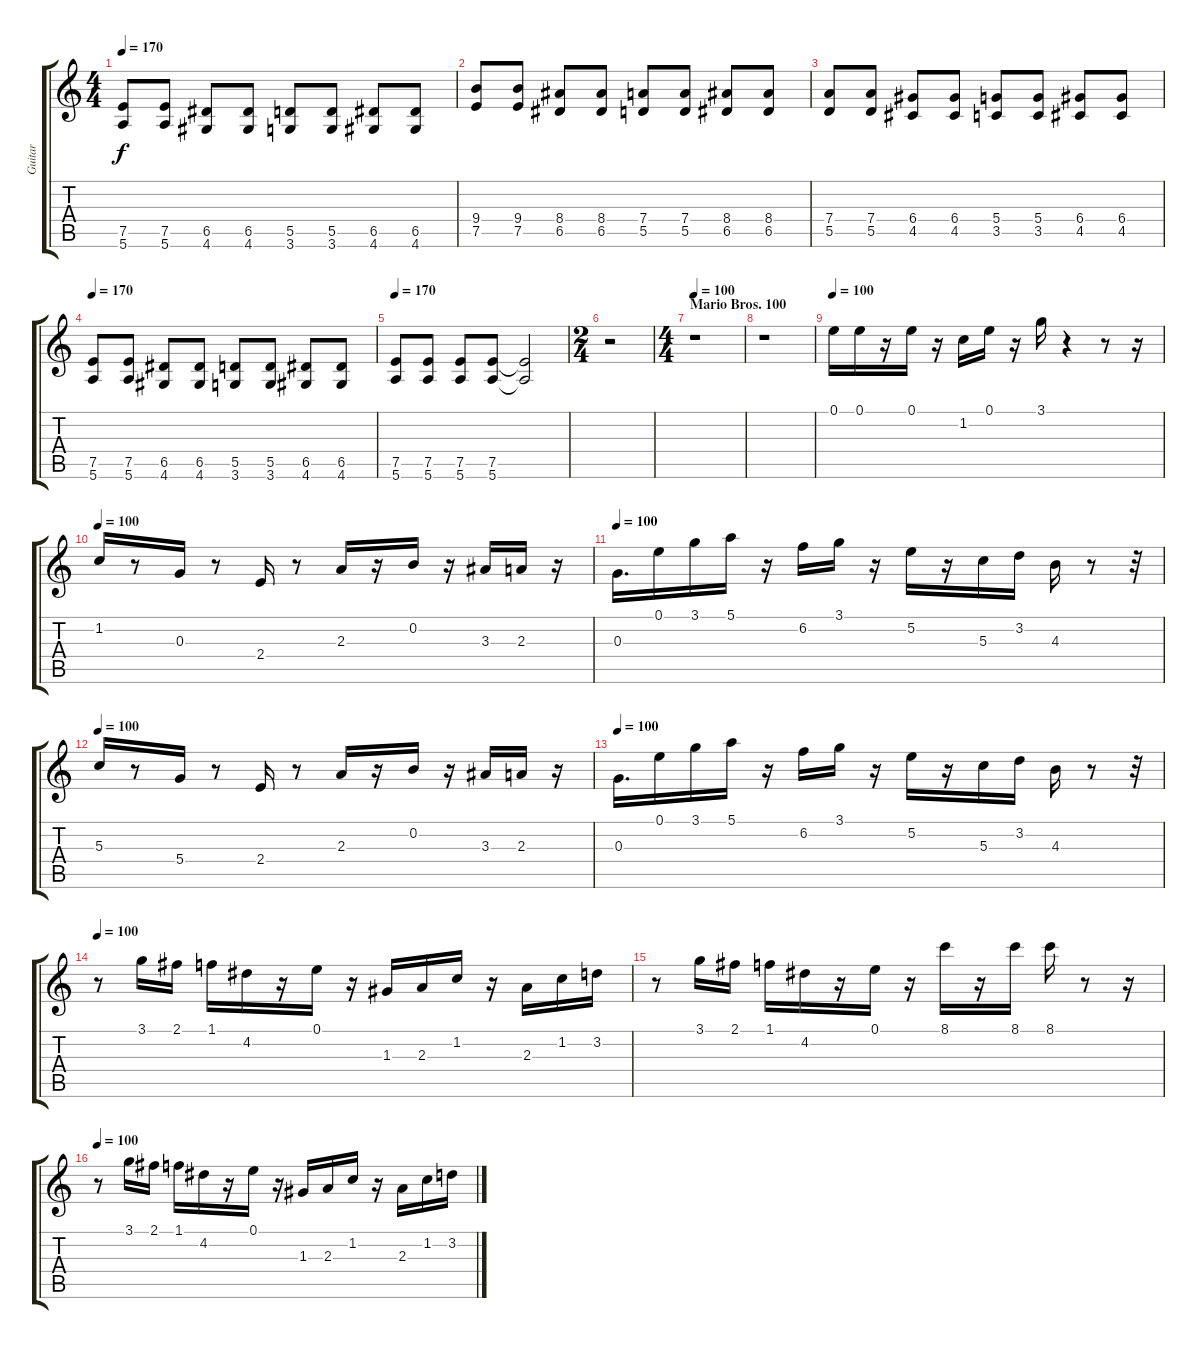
\track ("Guitar" "Guitar") {instrument distortionguitar}
\staff {score tabs}
\tuning (E4 B3 G3 D3 A2 E2) {hide}
\ts (4 4)
\tempo 170
\clef g2
\ks c
(7.5 5.6).8{dy f} (7.5 5.6).8 (6.5 4.6).8 (6.5 4.6).8 (5.5 3.6).8 (5.5 3.6).8 (6.5 4.6).8 (6.5 4.6).8 |
(9.4 7.5).8 (9.4 7.5).8 (8.4 6.5).8 (8.4 6.5).8 (7.4 5.5).8 (7.4 5.5).8 (8.4 6.5).8 (8.4 6.5).8 |
(7.4 5.5).8 (7.4 5.5).8 (6.4 4.5).8 (6.4 4.5).8 (5.4 3.5).8 (5.4 3.5).8 (6.4 4.5).8 (6.4 4.5).8 |
\tempo 170
(7.5 5.6).8 (7.5 5.6).8 (6.5 4.6).8 (6.5 4.6).8 (5.5 3.6).8 (5.5 3.6).8 (6.5 4.6).8 (6.5 4.6).8 |
\tempo 170
(7.5 5.6).8 (7.5 5.6).8 (7.5 5.6).8 (7.5 5.6).8 (7.5{t} 5.6{t}).2 |
\ts (2 4)
r.2 |
\ts (4 4)
\section ("" "Mario Bros. 100")
\tempo 100
r.1 |
r.1 |
\tempo 100
0.1.16 0.1.16 r.16 0.1.16 r.16 1.2.16 0.1.16 r.16 3.1.16 r.4 r.8 r.16 |
\tempo 100
1.2.16 r.8 0.3.16 r.8 2.4.16 r.8 2.3.16 r.16 0.2.16 r.16 3.3.16 2.3.16 r.16 |
\tempo 100
0.3.16{d} 0.1.16 3.1.16 5.1.16 r.16 6.2.16 3.1.16 r.16 5.2.16 r.16 5.3.16 3.2.16 4.3.16 r.8 r.32 |
\tempo 100
5.3.16 r.8 5.4.16 r.8 2.4.16 r.8 2.3.16 r.16 0.2.16 r.16 3.3.16 2.3.16 r.16 |
\tempo 100
0.3.16{d} 0.1.16 3.1.16 5.1.16 r.16 6.2.16 3.1.16 r.16 5.2.16 r.16 5.3.16 3.2.16 4.3.16 r.8 r.32 |
\tempo 100
r.8 3.1.16 2.1.16 1.1.16 4.2.16 r.16 0.1.16 r.16 1.3.16 2.3.16 1.2.16 r.16 2.3.16 1.2.16 3.2.16 |
r.8 3.1.16 2.1.16 1.1.16 4.2.16 r.16 0.1.16 r.16 8.1.16 r.16 8.1.16 8.1.16 r.8 r.16 |
\tempo 100
r.8 3.1.16 2.1.16 1.1.16 4.2.16 r.16 0.1.16 r.16 1.3.16 2.3.16 1.2.16 r.16 2.3.16 1.2.16 3.2.16
